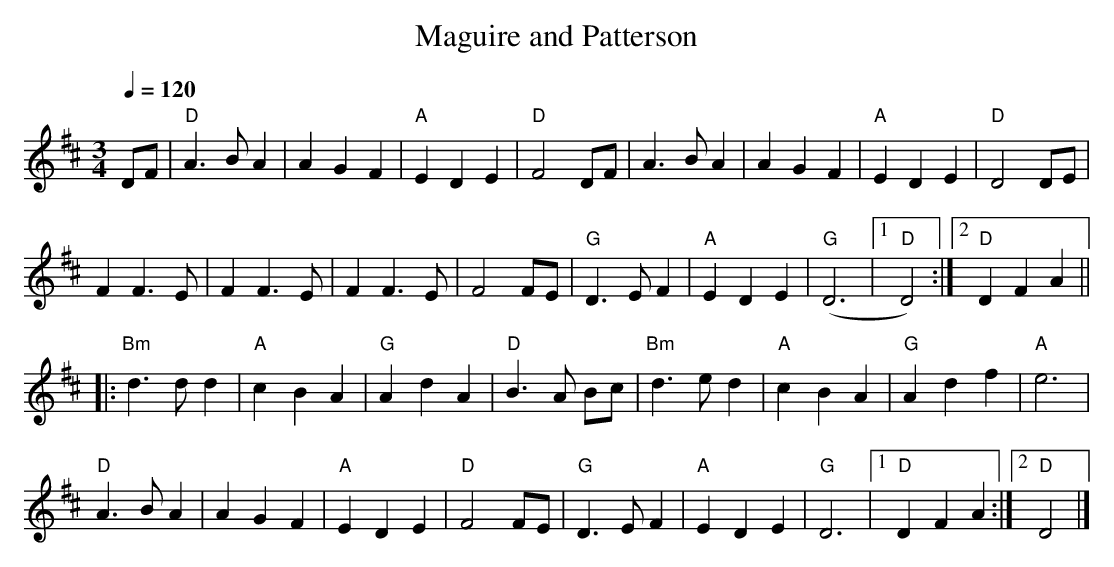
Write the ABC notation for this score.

X:1
T: Maguire and Patterson
M: 3/4
L: 1/4
Q: 1/4=120
K: D
D/F/ |\
"D" A>B A | A G F | "A" E D E | "D" F2 D/F/ |\
    A>B A | A G F | "A" E D E | "D" D2 D/E/ |
    F F>E | F F>E | F F>E | F2 F/E/ |\
"G" D>E F | "A" E D E | "G" (D3 |[1 "D" D2)  :| [2 "D" D F A ||
|: "Bm" d>d d | "A" c B A | "G" A d A | "D" B>A B/c/ |\
   "Bm" d>e d | "A" c B A | "G" A d f | "A" e3 |
   "D" A>B A | A G F | "A" E D E | "D" F2 F/E/ |\
   "G" D>E F | "A" E D E | "G" D3 |[1 "D" D F A :|[2 "D" D2 |]
